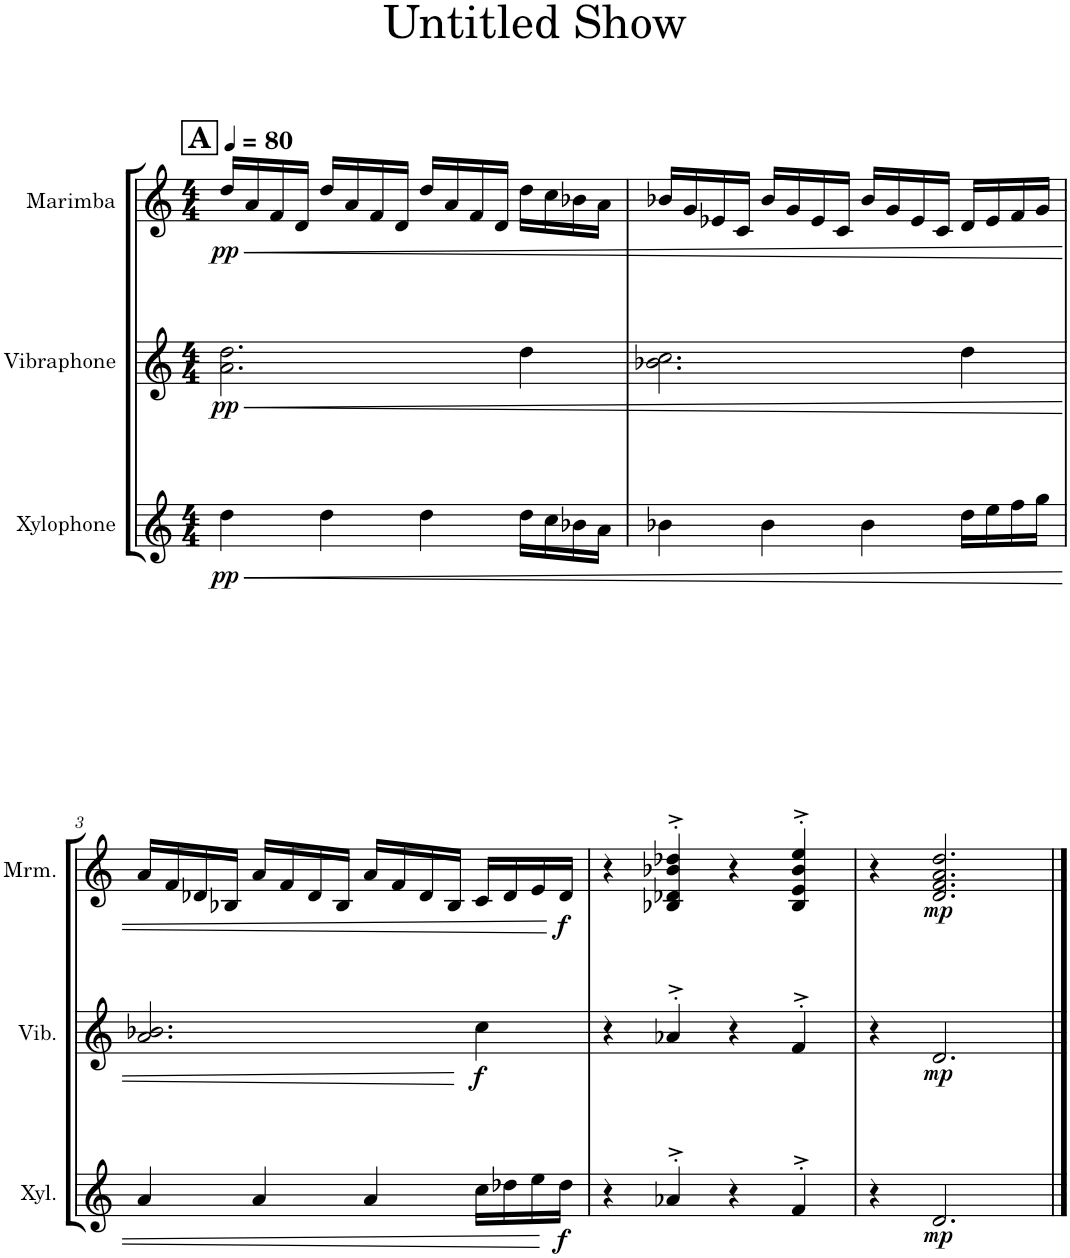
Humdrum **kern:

**kern	**dynam	**kern	**dynam	**kern	**dynam
*part3	*part3	*part2	*part2	*part1	*part1
*staff3	*staff3	*staff2	*staff2	*staff1	*staff1
*I"Xylophone	*	*I"Vibraphone	*	*I"Marimba	*
*I'Xyl.	*	*I'Vib.	*	*I'Mrm.	*
*clefG2	*	*clefG2	*	*clefG2	*
*Trd-7c-12	*	*	*	*	*
*k[]	*	*k[]	*	*k[]	*
*M4/4	*	*M4/4	*	*M4/4	*
*MM80	*	*MM80	*	*MM80	*
!!LO:REH:place=s1:a:B:cj:fs=14:t=A
=1	=1	=1	=1	=1	=1
!	!LO:HP:b	!	!LO:HP:b	!	!LO:HP:b
!	!LO:DY:n=1:b	!	!LO:DY:n=1:b	!	!LO:DY:n=1:b
4dd\	< pp	2.a\ 2.dd\	< pp	16dd/LL	< pp
.	.	.	.	16a/	.
.	.	.	.	16f/	.
.	.	.	.	16d/JJ	.
4dd\	.	.	.	16dd/LL	.
.	.	.	.	16a/	.
.	.	.	.	16f/	.
.	.	.	.	16d/JJ	.
4dd\	.	.	.	16dd/LL	.
.	.	.	.	16a/	.
.	.	.	.	16f/	.
.	.	.	.	16d/JJ	.
16dd\LL	.	4dd\	.	16dd\LL	.
16cc\	.	.	.	16cc\	.
16b-X\	.	.	.	16b-X\	.
16a\JJ	.	.	.	16a\JJ	.
=2	=2	=2	=2	=2	=2
4b-X\	.	2.b-X\ 2.cc\	.	16b-X/LL	.
.	.	.	.	16g/	.
.	.	.	.	16e-X/	.
.	.	.	.	16c/JJ	.
4b-\	.	.	.	16b-/LL	.
.	.	.	.	16g/	.
.	.	.	.	16e-/	.
.	.	.	.	16c/JJ	.
4b-\	.	.	.	16b-/LL	.
.	.	.	.	16g/	.
.	.	.	.	16e-/	.
.	.	.	.	16c/JJ	.
16dd\LL	.	4dd\	.	16d/LL	.
16ee\	.	.	.	16e-/	.
16ff\	.	.	.	16f/	.
16gg\JJ	.	.	.	16g/JJ	.
!!LO:LB:g=z
=3	=3	=3	=3	=3	=3
4a/	.	2.a/ 2.b-X/	.	16a/LL	.
.	.	.	.	16f/	.
.	.	.	.	16d-X/	.
.	.	.	.	16B-X/JJ	.
4a/	.	.	.	16a/LL	.
.	.	.	.	16f/	.
.	.	.	.	16d-/	.
.	.	.	.	16B-/JJ	.
4a/	.	.	.	16a/LL	.
.	.	.	.	16f/	.
.	.	.	.	16d-/	.
.	.	.	.	16B-/JJ	.
!	!	!	!LO:DY:n=1:b	!	!
16cc\LL	.	4cc\	[ f	16c/LL	.
16dd-X\	.	.	.	16d-/	.
16ee\	.	.	.	16e/	.
!	!LO:DY:n=1:b	!	!	!	!LO:DY:n=1:b
16dd-\JJ	[ f	.	.	16d-/JJ	[ f
=4	=4	=4	=4	=4	=4
4r	.	4r	.	4r	.
4a-X'>^>/	.	4a-X'>^>/	.	4B-X/'>^> 4d-X/'>^> 4b-X/'>^> 4dd-X/'>^>	.
4r	.	4r	.	4r	.
4f'>^>/	.	4f'>^>/	.	4B-/'>^> 4e/'>^> 4b-/'>^> 4ee/'>^>	.
=5	=5	=5	=5	=5	=5
4r	.	4r	.	4r	.
!	!LO:DY:b	!	!LO:DY:b	!	!LO:DY:b
2.d/	mp	2.d/	mp	2.d/ 2.f/ 2.a/ 2.dd/	mp
==	==	==	==	==	==
*-	*-	*-	*-	*-	*-
